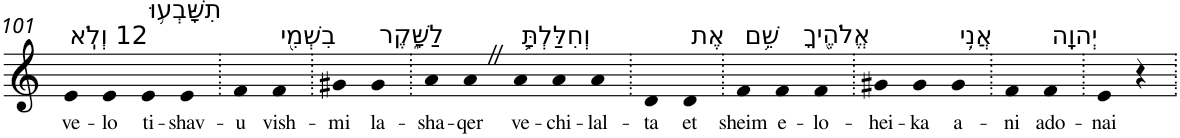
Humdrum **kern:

**kern	**text
*part1	*part1
*staff1	*staff1
*I"Piano	*
*I'Pno	*
!!LO:PB:g=z
*clefG2	*
*k[]	*
=101	=101
!LO:TX:a:t=12 וְלֹֽא	!
!	!LO:LY:b
4e	ve-
!	!LO:LY:b
4e	-lo
!LO:TX:a:t=תִשָּׁבְע֥וּ	!
!	!LO:LY:b
4e	ti-
!	!LO:LY:b
4e	-shav-
=102.	=102.
!	!LO:LY:b
4f	-u
!LO:TX:a:t=בִשְׁמִ֖י	!
!	!LO:LY:b
4f	vish-
=103.	=103.
!	!LO:LY:b
4g#X	-mi
!LO:TX:a:t=לַשָּׁ֑קֶר	!
!	!LO:LY:b
4g#	la-
=104.	=104.
!	!LO:LY:b
4a	-sha-
!	!LO:LY:b
4aZ	-qer
!LO:TX:a:t=וְחִלַּלְתָּ֛	!
!	!LO:LY:b
4a	ve-
!	!LO:LY:b
4a	-chi-
!	!LO:LY:b
4a	-lal-
=105.	=105.
!	!LO:LY:b
4d	-ta
!LO:TX:a:t=אֶת	!
!	!LO:LY:b
4d	et
=106.	=106.
!LO:TX:a:t=שֵׁ֥ם	!
!	!LO:LY:b
4f	sheim
!LO:TX:a:t=אֱלֹהֶ֖יךָ	!
!	!LO:LY:b
4f	e-
!	!LO:LY:b
4f	-lo-
=107.	=107.
!	!LO:LY:b
4g#X	-hei-
!	!LO:LY:b
4g#	-ka
!LO:TX:a:t=אֲנִ֥י	!
!	!LO:LY:b
4g#	a-
=108.	=108.
!	!LO:LY:b
4f	-ni
!LO:TX:a:t=יְהוָֽה	!
!	!LO:LY:b
4f	ado-
=109.	=109.
!	!LO:LY:b
4e	-nai
4r	.
=.	=.
*-	*-
